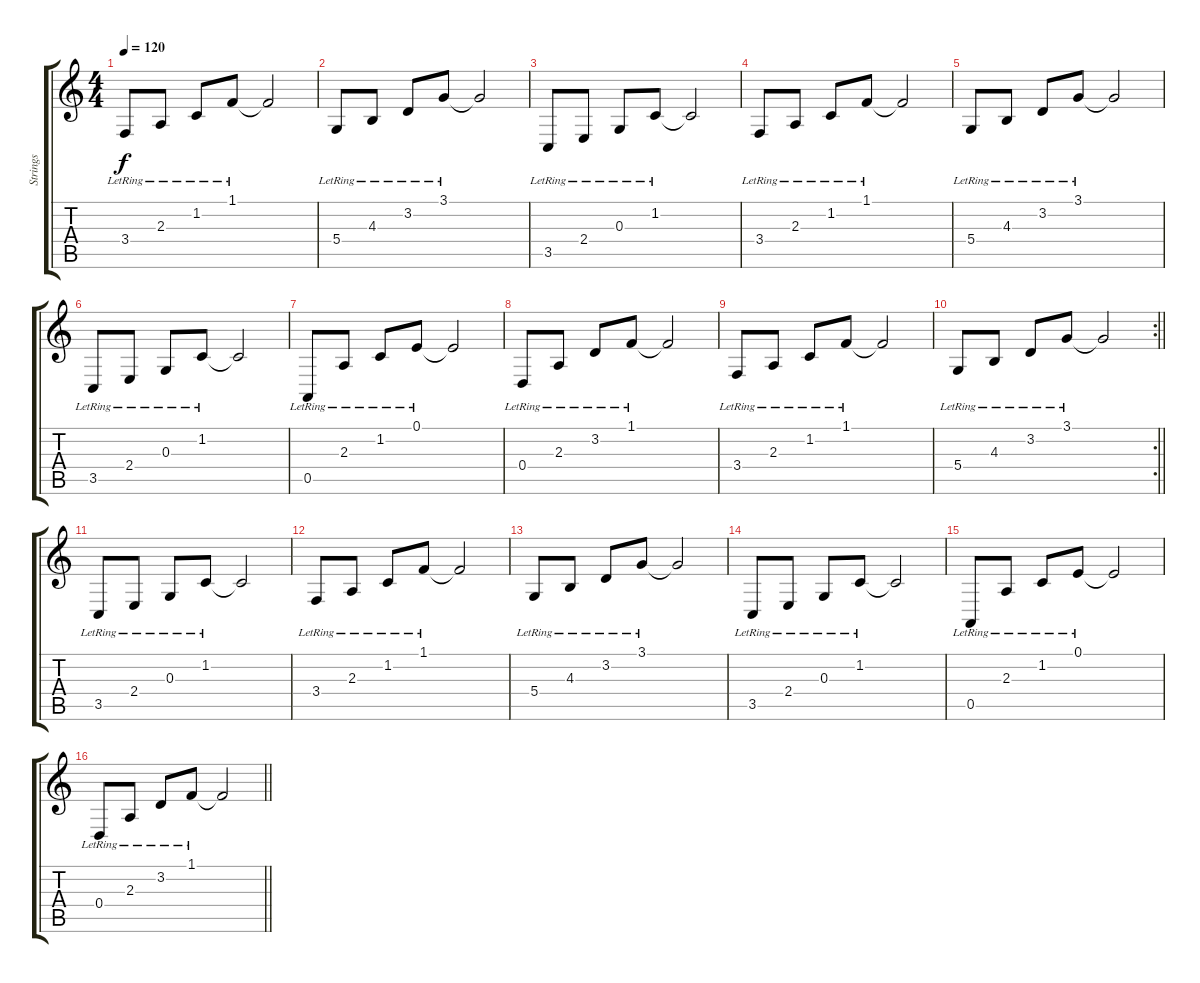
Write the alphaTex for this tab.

\track ("Strings" "Strings") {instrument stringensemble1}
\staff {score tabs}
\tuning (E4 B3 G3 D3 A2 E2) {hide}
\ts (4 4)
\tempo 120
\clef g2
\ks c
3.4{lr}.8{dy f} 2.3{lr}.8 1.2{lr}.8 1.1{lr}.8 1.1{t}.2 |
5.4{lr}.8 4.3{lr}.8 3.2{lr}.8 3.1{lr}.8 3.1{t}.2 |
3.5{lr}.8 2.4{lr}.8 0.3{lr}.8 1.2{lr}.8 1.2{t}.2 |
3.4{lr}.8 2.3{lr}.8 1.2{lr}.8 1.1{lr}.8 1.1{t}.2 |
5.4{lr}.8 4.3{lr}.8 3.2{lr}.8 3.1{lr}.8 3.1{t}.2 |
3.5{lr}.8 2.4{lr}.8 0.3{lr}.8 1.2{lr}.8 1.2{t}.2 |
0.5{lr}.8 2.3{lr}.8 1.2{lr}.8 0.1{lr}.8 0.1{t}.2 |
0.4{lr}.8 2.3{lr}.8 3.2{lr}.8 1.1{lr}.8 1.1{t}.2 |
3.4{lr}.8 2.3{lr}.8 1.2{lr}.8 1.1{lr}.8 1.1{t}.2 |
\rc 2
\barLineRight lightlight
5.4{lr}.8 4.3{lr}.8 3.2{lr}.8 3.1{lr}.8 3.1{t}.2 |
3.5{lr}.8{instrument electricguitarjazz} 2.4{lr}.8 0.3{lr}.8 1.2{lr}.8 1.2{t}.2 |
3.4{lr}.8 2.3{lr}.8 1.2{lr}.8 1.1{lr}.8 1.1{t}.2 |
5.4{lr}.8 4.3{lr}.8 3.2{lr}.8 3.1{lr}.8 3.1{t}.2 |
3.5{lr}.8 2.4{lr}.8 0.3{lr}.8 1.2{lr}.8 1.2{t}.2 |
0.5{lr}.8 2.3{lr}.8 1.2{lr}.8 0.1{lr}.8 0.1{t}.2 |
\barLineRight lightlight
0.4{lr}.8 2.3{lr}.8 3.2{lr}.8 1.1{lr}.8 1.1{t}.2
